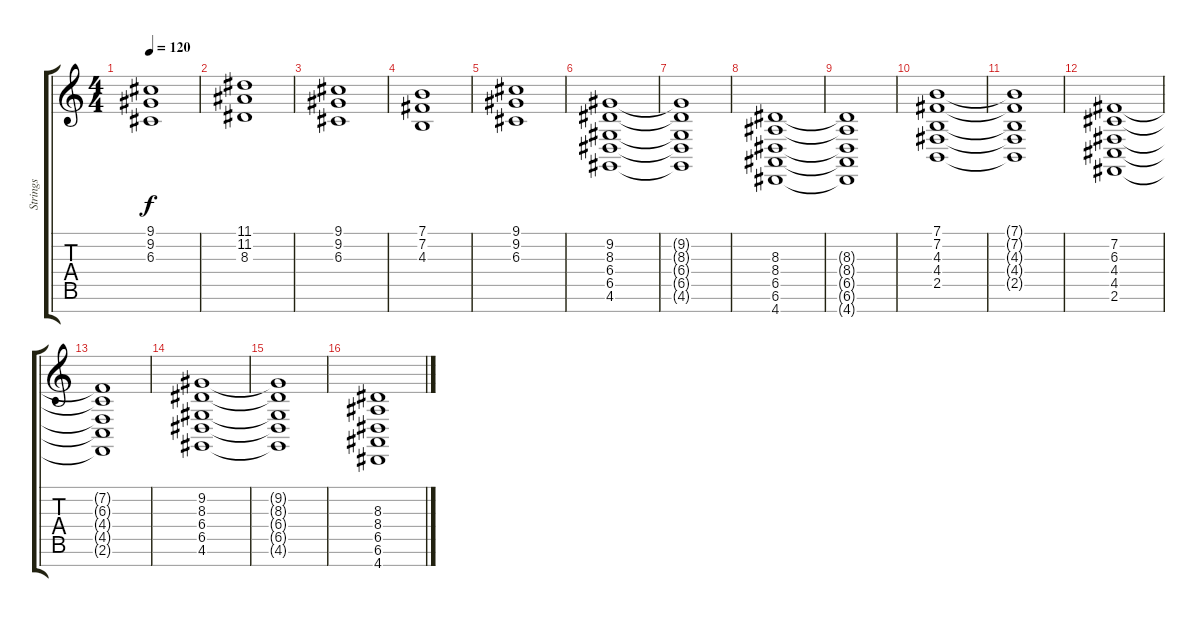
\track ("Strings" "Strings") {instrument stringensemble1}
\staff {score tabs}
\tuning (E4 B3 G3 D3 A2 E2 B1) {hide}
\ts (4 4)
\tempo 120
\clef g2
\ks c
(9.1 9.2 6.3).1{dy f} |
(11.1 11.2 8.3).1 |
(9.1 9.2 6.3).1 |
(7.1 7.2 4.3).1 |
(9.1 9.2 6.3).1 |
(9.2 8.3 6.4 6.5 4.6).1 |
(9.2{t} 8.3{t} 6.4{t} 6.5{t} 4.6{t}).1 |
(8.3 8.4 6.5 6.6 4.7).1 |
(8.3{t} 8.4{t} 6.5{t} 6.6{t} 4.7{t}).1 |
(7.1 7.2 4.3 4.4 2.5).1 |
(7.1{t} 7.2{t} 4.3{t} 4.4{t} 2.5{t}).1 |
(7.2 6.3 4.4 4.5 2.6).1 |
(7.2{t} 6.3{t} 4.4{t} 4.5{t} 2.6{t}).1 |
(9.2 8.3 6.4 6.5 4.6).1 |
(9.2{t} 8.3{t} 6.4{t} 6.5{t} 4.6{t}).1 |
(8.3 8.4 6.5 6.6 4.7).1
